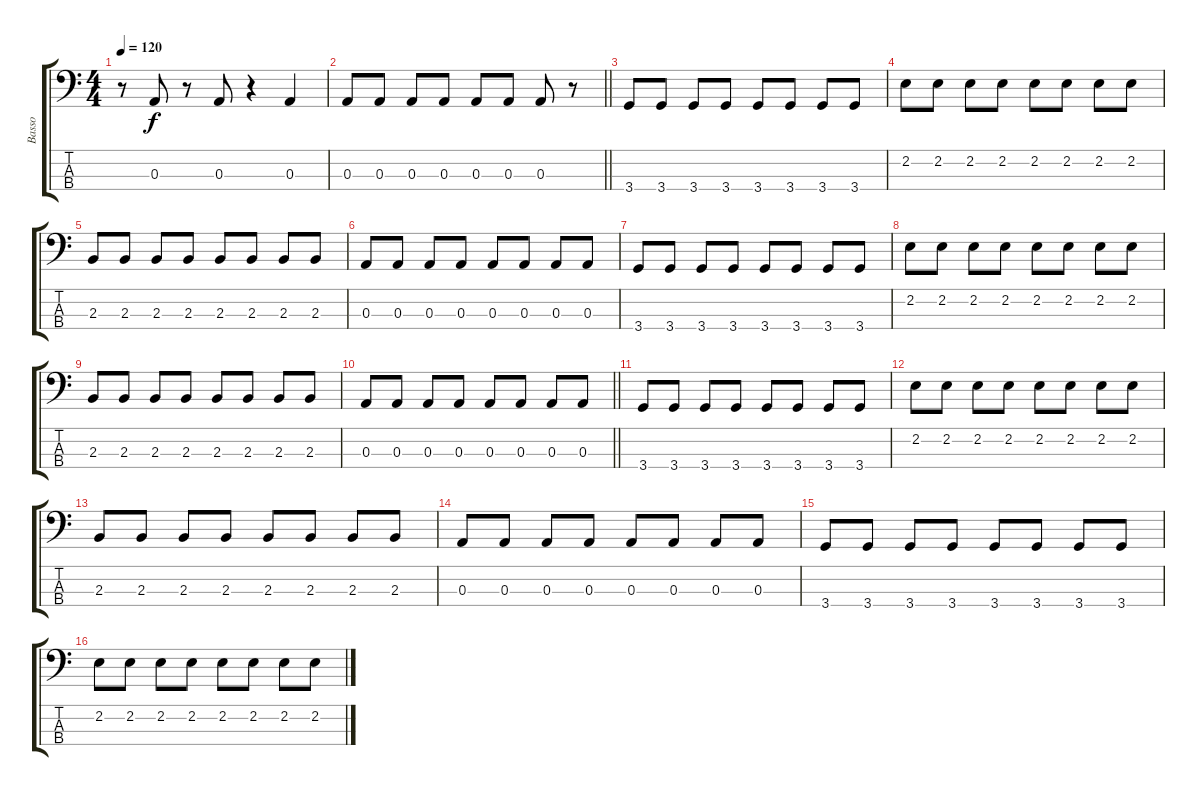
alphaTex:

\track ("Basso" "Basso") {instrument fretlessbass}
\staff {score tabs}
\tuning (G2 D2 A1 E1) {hide}
\ts (4 4)
\tempo 120
\clef f4
\ks c
r.8{dy f} 0.3.8 r.8 0.3.8 r.4 0.3.4 |
\barLineRight lightlight
0.3.8 0.3.8 0.3.8 0.3.8 0.3.8 0.3.8 0.3.8 r.8 |
3.4.8 3.4.8 3.4.8 3.4.8 3.4.8 3.4.8 3.4.8 3.4.8 |
2.2.8 2.2.8 2.2.8 2.2.8 2.2.8 2.2.8 2.2.8 2.2.8 |
2.3.8 2.3.8 2.3.8 2.3.8 2.3.8 2.3.8 2.3.8 2.3.8 |
0.3.8 0.3.8 0.3.8 0.3.8 0.3.8 0.3.8 0.3.8 0.3.8 |
3.4.8 3.4.8 3.4.8 3.4.8 3.4.8 3.4.8 3.4.8 3.4.8 |
2.2.8 2.2.8 2.2.8 2.2.8 2.2.8 2.2.8 2.2.8 2.2.8 |
2.3.8 2.3.8 2.3.8 2.3.8 2.3.8 2.3.8 2.3.8 2.3.8 |
\barLineRight lightlight
0.3.8 0.3.8 0.3.8 0.3.8 0.3.8 0.3.8 0.3.8 0.3.8 |
3.4.8 3.4.8 3.4.8 3.4.8 3.4.8 3.4.8 3.4.8 3.4.8 |
2.2.8 2.2.8 2.2.8 2.2.8 2.2.8 2.2.8 2.2.8 2.2.8 |
2.3.8 2.3.8 2.3.8 2.3.8 2.3.8 2.3.8 2.3.8 2.3.8 |
0.3.8 0.3.8 0.3.8 0.3.8 0.3.8 0.3.8 0.3.8 0.3.8 |
3.4.8 3.4.8 3.4.8 3.4.8 3.4.8 3.4.8 3.4.8 3.4.8 |
2.2.8 2.2.8 2.2.8 2.2.8 2.2.8 2.2.8 2.2.8 2.2.8
